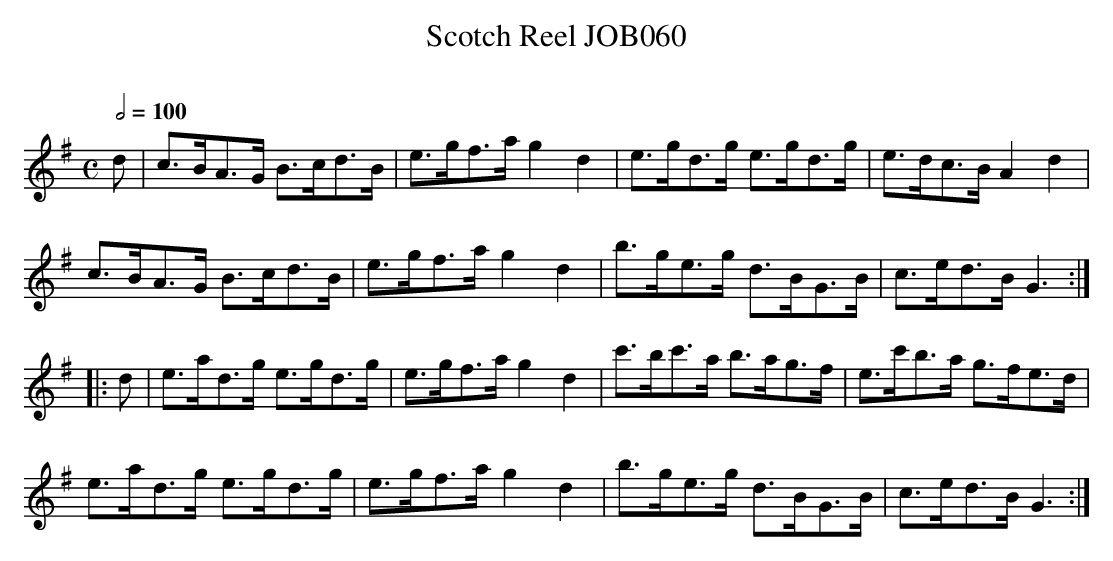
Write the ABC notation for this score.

X:1
T:Scotch Reel JOB060
M:C
L:1/8
O:
Q:1/2=100
K:G
d|c>BA>G B>cd>B|e>gf>a g2d2|e>gd>g e>gd>g|e>dc>B A2d2|
c>BA>G B>cd>B|e>gf>a g2d2|b>ge>g d>BG>B|c>ed>B G3:|
|:d|e>ad>g e>gd>g|e>gf>a g2d2|c'>bc'>a b>ag>f|e>c'b>a g>fe>d|
e>ad>g e>gd>g|e>gf>a g2d2|b>ge>g d>BG>B|c>ed>B G3:|
